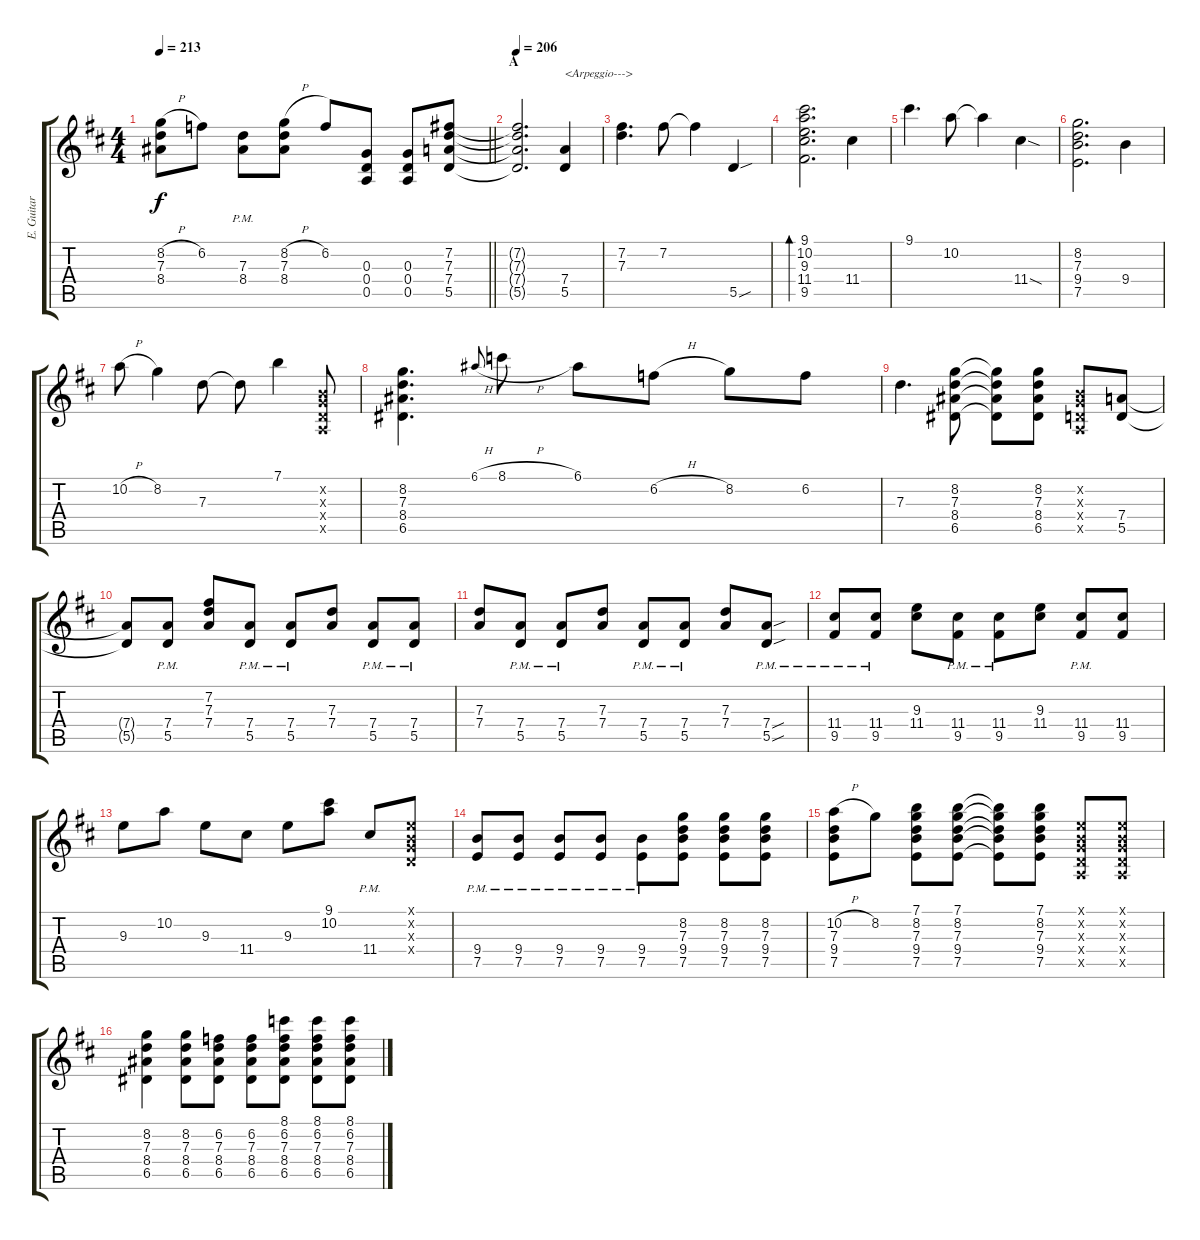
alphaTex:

\track ("E. Guitar I" "E. Guitar ") {instrument overdrivenguitar}
\staff {score tabs}
\tuning (E4 B3 G3 D3 A2 E2) {hide}
\ts (4 4)
\tempo 213
\clef g2
\barLineRight lightlight
\ks d
(8.2{h} 7.3 8.4).8{dy f} 6.2.8 (7.3{pm} 8.4{pm}).8 (8.2{h} 7.3 8.4).8 6.2.8 (0.3 0.4 0.5).8 (0.3 0.4 0.5).8 (7.2 7.3 7.4 5.5).8 |
\section ("" "A")
\tempo 206
(7.2{t} 7.3{t} 7.4{t} 5.5{t}).2{d} (7.4 5.5).4{txt "<Arpeggio--->"} |
(7.2 7.3).4{d} 7.2.8 7.2{t}.4 5.5{sou}.4 |
(9.1 10.2 9.3 11.4 9.5).2{d bd 240} 11.4.4 |
9.1.4{d} 10.2.8 10.2{t}.4 11.4{sod}.4 |
(8.2 7.3 9.4 7.5).2{d} 9.4.4 |
10.2{h}.8 8.2.4 7.3.8 7.3{t}.8 7.1.4 (0.2{x} 0.3{x} 0.4{x} 0.5{x}).8 |
(8.2 7.3 8.4 6.5).4{d} 6.1{h}.8{gr onbeat} 8.1{h}.8 6.1.8 6.2{h}.8 8.2.8 6.2.8 |
7.3.4{d} (8.2 7.3 8.4 6.5).8 (8.2{t} 7.3{t} 8.4{t} 6.5{t}).8 (8.2 7.3 8.4 6.5).8 (0.2{x} 0.3{x} 0.4{x} 0.5{x}).8 (7.4 5.5).8 |
(7.4{t} 5.5{t}).8 (7.4{pm} 5.5{pm}).8 (7.2 7.3 7.4).8 (7.4{pm} 5.5{pm}).8 (7.4{pm} 5.5{pm}).8 (7.3 7.4).8 (7.4{pm} 5.5{pm}).8 (7.4{pm} 5.5{pm}).8 |
(7.3 7.4).8 (7.4{pm} 5.5{pm}).8 (7.4{pm} 5.5{pm}).8 (7.3 7.4).8 (7.4{pm} 5.5{pm}).8 (7.4{pm} 5.5{pm}).8 (7.3 7.4).8 (7.4{sou pm} 5.5{sou pm}).8 |
(11.4{pm} 9.5{pm}).8 (11.4{pm} 9.5{pm}).8 (9.3 11.4).8 (11.4{pm} 9.5{pm}).8 (11.4{pm} 9.5{pm}).8 (9.3 11.4).8 (11.4{pm} 9.5{pm}).8 (11.4 9.5).8 |
9.3.8 10.2.8 9.3.8 11.4.8 9.3.8 (9.1 10.2).8 11.4{pm}.8 (0.1{x} 0.2{x} 0.3{x} 0.4{x}).8 |
(9.4{pm} 7.5{pm}).8 (9.4{pm} 7.5{pm}).8 (9.4{pm} 7.5{pm}).8 (9.4{pm} 7.5{pm}).8 (9.4{pm} 7.5{pm}).8 (8.2 7.3 9.4 7.5).8 (8.2 7.3 9.4 7.5).8 (8.2 7.3 9.4 7.5).8 |
(10.2{h} 7.3 9.4 7.5).8 8.2.8 (7.1 8.2 7.3 9.4 7.5).8 (7.1 8.2 7.3 9.4 7.5).8 (7.1{t} 8.2{t} 7.3{t} 9.4{t} 7.5{t}).8 (7.1 8.2 7.3 9.4 7.5).8 (0.1{x} 0.2{x} 0.3{x} 0.4{x} 0.5{x}).8 (0.1{x} 0.2{x} 0.3{x} 0.4{x} 0.5{x}).8 |
(8.2 7.3 8.4 6.5).4 (8.2 7.3 8.4 6.5).8 (6.2 7.3 8.4 6.5).8 (6.2 7.3 8.4 6.5).8 (8.1 6.2 7.3 8.4 6.5).8 (8.1 6.2 7.3 8.4 6.5).8 (8.1 6.2 7.3 8.4 6.5).8
